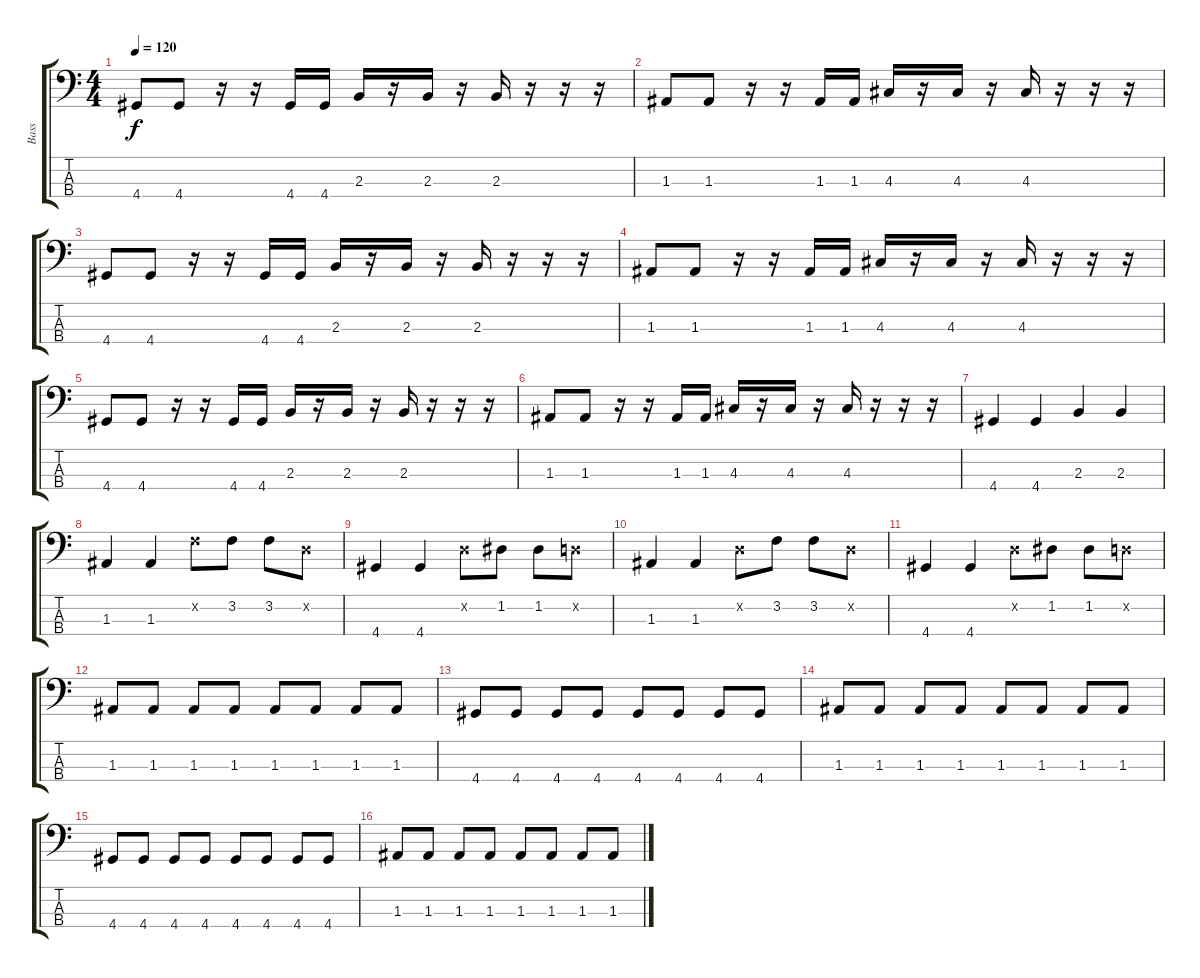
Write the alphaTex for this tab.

\track ("Bass" "Bass") {instrument electricbassfinger}
\staff {score tabs}
\tuning (G2 D2 A1 E1) {hide}
\ts (4 4)
\tempo 120
\clef f4
\ks c
4.4.8{dy f} 4.4.8 r.16 r.16 4.4.16 4.4.16 2.3.16 r.16 2.3.16 r.16 2.3.16 r.16 r.16 r.16 |
1.3.8 1.3.8 r.16 r.16 1.3.16 1.3.16 4.3.16 r.16 4.3.16 r.16 4.3.16 r.16 r.16 r.16 |
4.4.8 4.4.8 r.16 r.16 4.4.16 4.4.16 2.3.16 r.16 2.3.16 r.16 2.3.16 r.16 r.16 r.16 |
1.3.8 1.3.8 r.16 r.16 1.3.16 1.3.16 4.3.16 r.16 4.3.16 r.16 4.3.16 r.16 r.16 r.16 |
4.4.8 4.4.8 r.16 r.16 4.4.16 4.4.16 2.3.16 r.16 2.3.16 r.16 2.3.16 r.16 r.16 r.16 |
1.3.8 1.3.8 r.16 r.16 1.3.16 1.3.16 4.3.16 r.16 4.3.16 r.16 4.3.16 r.16 r.16 r.16 |
4.4.4 4.4.4 2.3.4 2.3.4 |
1.3.4 1.3.4 3.2{x}.8 3.2.8 3.2.8 0.2{x}.8 |
4.4.4 4.4.4 0.2{x}.8 1.2.8 1.2.8 0.2{x}.8 |
1.3.4 1.3.4 0.2{x}.8 3.2.8 3.2.8 0.2{x}.8 |
4.4.4 4.4.4 0.2{x}.8 1.2.8 1.2.8 0.2{x}.8 |
1.3.8 1.3.8 1.3.8 1.3.8 1.3.8 1.3.8 1.3.8 1.3.8 |
4.4.8 4.4.8 4.4.8 4.4.8 4.4.8 4.4.8 4.4.8 4.4.8 |
1.3.8 1.3.8 1.3.8 1.3.8 1.3.8 1.3.8 1.3.8 1.3.8 |
4.4.8 4.4.8 4.4.8 4.4.8 4.4.8 4.4.8 4.4.8 4.4.8 |
1.3.8 1.3.8 1.3.8 1.3.8 1.3.8 1.3.8 1.3.8 1.3.8
